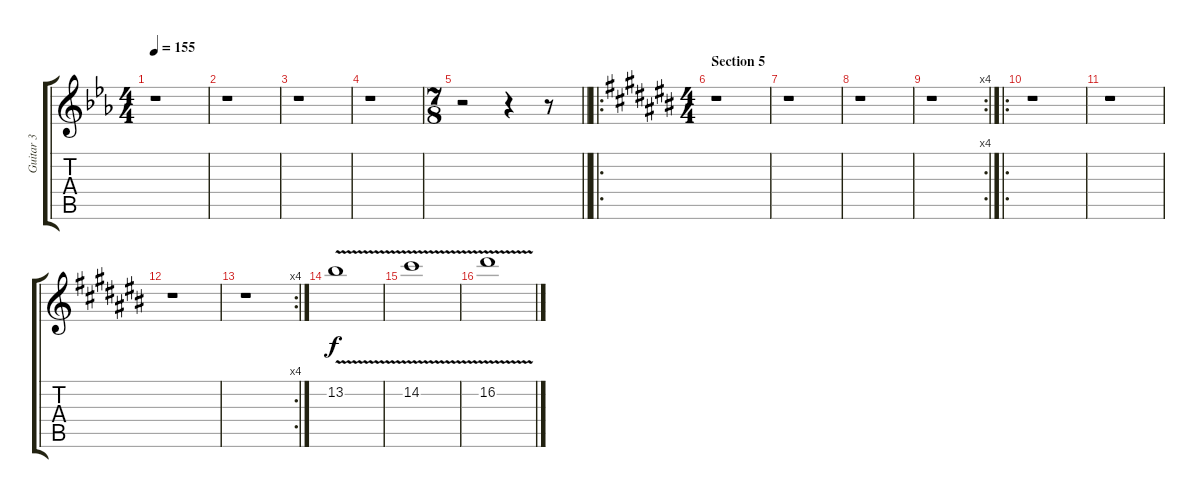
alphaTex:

\track ("Guitar 3" "Guitar 3") {instrument overdrivenguitar}
\staff {score tabs}
\tuning (E4 B3 G3 D3 A2 E2) {hide}
\ts (4 4)
\tempo 155
\clef g2
\ks eb
r.1{dy f} |
r.1 |
r.1 |
r.1 |
\ts (7 8)
\barLineRight lightlight
r.2 r.4 r.8 |
\ro
\ts (4 4)
\section ("" "Section 5")
\ks c#
r.1 |
r.1 |
r.1 |
\rc 4
r.1 |
\ro
r.1 |
r.1 |
r.1 |
\rc 4
r.1 |
13.2{v}.1 |
14.2{v}.1 |
16.2{v}.1
